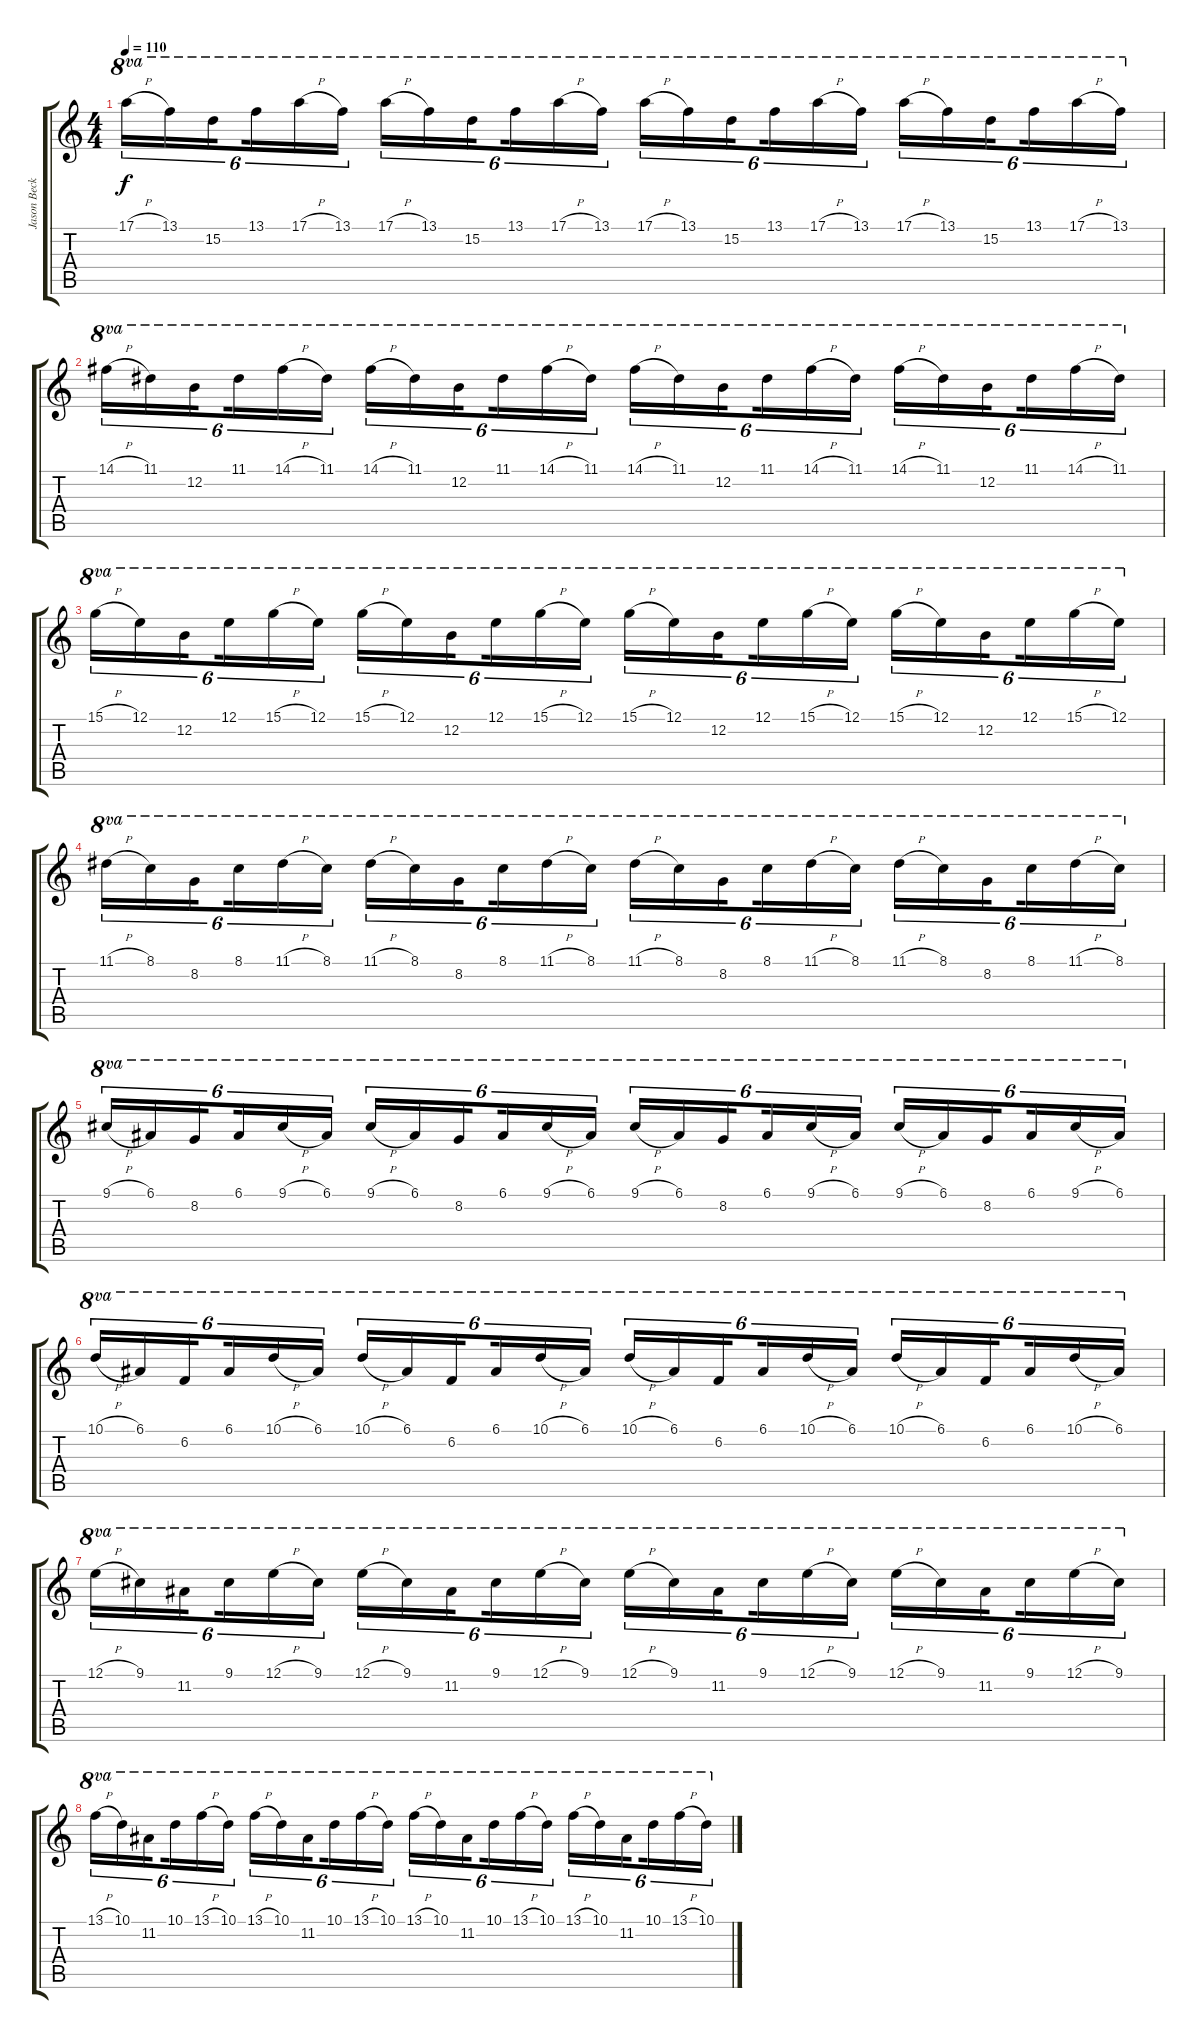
\track ("Jason Becker" "Jason Beck") {instrument distortionguitar}
\staff {score tabs}
\tuning (E4 B3 G3 D3 A2 E2) {hide}
\ts (4 4)
\tempo 110
\clef g2
\ks c
17.1{h}.16{tu (6 4) ot 8va dy f} 13.1.16{tu (6 4) ot 8va} 15.2.16{tu (6 4) ot 8va beam splitsecondary} 13.1.16{tu (6 4) ot 8va} 17.1{h}.16{tu (6 4) ot 8va} 13.1.16{tu (6 4) ot 8va} 17.1{h}.16{tu (6 4) ot 8va} 13.1.16{tu (6 4) ot 8va} 15.2.16{tu (6 4) ot 8va beam splitsecondary} 13.1.16{tu (6 4) ot 8va} 17.1{h}.16{tu (6 4) ot 8va} 13.1.16{tu (6 4) ot 8va} 17.1{h}.16{tu (6 4) ot 8va} 13.1.16{tu (6 4) ot 8va} 15.2.16{tu (6 4) ot 8va beam splitsecondary} 13.1.16{tu (6 4) ot 8va} 17.1{h}.16{tu (6 4) ot 8va} 13.1.16{tu (6 4) ot 8va} 17.1{h}.16{tu (6 4) ot 8va} 13.1.16{tu (6 4) ot 8va} 15.2.16{tu (6 4) ot 8va beam splitsecondary} 13.1.16{tu (6 4) ot 8va} 17.1{h}.16{tu (6 4) ot 8va} 13.1.16{tu (6 4) ot 8va} |
14.1{h}.16{tu (6 4) ot 8va} 11.1.16{tu (6 4) ot 8va} 12.2.16{tu (6 4) ot 8va beam splitsecondary} 11.1.16{tu (6 4) ot 8va} 14.1{h}.16{tu (6 4) ot 8va} 11.1.16{tu (6 4) ot 8va} 14.1{h}.16{tu (6 4) ot 8va} 11.1.16{tu (6 4) ot 8va} 12.2.16{tu (6 4) ot 8va beam splitsecondary} 11.1.16{tu (6 4) ot 8va} 14.1{h}.16{tu (6 4) ot 8va} 11.1.16{tu (6 4) ot 8va} 14.1{h}.16{tu (6 4) ot 8va} 11.1.16{tu (6 4) ot 8va} 12.2.16{tu (6 4) ot 8va beam splitsecondary} 11.1.16{tu (6 4) ot 8va} 14.1{h}.16{tu (6 4) ot 8va} 11.1.16{tu (6 4) ot 8va} 14.1{h}.16{tu (6 4) ot 8va} 11.1.16{tu (6 4) ot 8va} 12.2.16{tu (6 4) ot 8va beam splitsecondary} 11.1.16{tu (6 4) ot 8va} 14.1{h}.16{tu (6 4) ot 8va} 11.1.16{tu (6 4) ot 8va} |
15.1{h}.16{tu (6 4) ot 8va} 12.1.16{tu (6 4) ot 8va} 12.2.16{tu (6 4) ot 8va beam splitsecondary} 12.1.16{tu (6 4) ot 8va} 15.1{h}.16{tu (6 4) ot 8va} 12.1.16{tu (6 4) ot 8va} 15.1{h}.16{tu (6 4) ot 8va} 12.1.16{tu (6 4) ot 8va} 12.2.16{tu (6 4) ot 8va beam splitsecondary} 12.1.16{tu (6 4) ot 8va} 15.1{h}.16{tu (6 4) ot 8va} 12.1.16{tu (6 4) ot 8va} 15.1{h}.16{tu (6 4) ot 8va} 12.1.16{tu (6 4) ot 8va} 12.2.16{tu (6 4) ot 8va beam splitsecondary} 12.1.16{tu (6 4) ot 8va} 15.1{h}.16{tu (6 4) ot 8va} 12.1.16{tu (6 4) ot 8va} 15.1{h}.16{tu (6 4) ot 8va} 12.1.16{tu (6 4) ot 8va} 12.2.16{tu (6 4) ot 8va beam splitsecondary} 12.1.16{tu (6 4) ot 8va} 15.1{h}.16{tu (6 4) ot 8va} 12.1.16{tu (6 4) ot 8va} |
11.1{h}.16{tu (6 4) ot 8va} 8.1.16{tu (6 4) ot 8va} 8.2.16{tu (6 4) ot 8va beam splitsecondary} 8.1.16{tu (6 4) ot 8va} 11.1{h}.16{tu (6 4) ot 8va} 8.1.16{tu (6 4) ot 8va} 11.1{h}.16{tu (6 4) ot 8va} 8.1.16{tu (6 4) ot 8va} 8.2.16{tu (6 4) ot 8va beam splitsecondary} 8.1.16{tu (6 4) ot 8va} 11.1{h}.16{tu (6 4) ot 8va} 8.1.16{tu (6 4) ot 8va} 11.1{h}.16{tu (6 4) ot 8va} 8.1.16{tu (6 4) ot 8va} 8.2.16{tu (6 4) ot 8va beam splitsecondary} 8.1.16{tu (6 4) ot 8va} 11.1{h}.16{tu (6 4) ot 8va} 8.1.16{tu (6 4) ot 8va} 11.1{h}.16{tu (6 4) ot 8va} 8.1.16{tu (6 4) ot 8va} 8.2.16{tu (6 4) ot 8va beam splitsecondary} 8.1.16{tu (6 4) ot 8va} 11.1{h}.16{tu (6 4) ot 8va} 8.1.16{tu (6 4) ot 8va} |
9.1{h}.16{tu (6 4) ot 8va} 6.1.16{tu (6 4) ot 8va} 8.2.16{tu (6 4) ot 8va beam splitsecondary} 6.1.16{tu (6 4) ot 8va} 9.1{h}.16{tu (6 4) ot 8va} 6.1.16{tu (6 4) ot 8va} 9.1{h}.16{tu (6 4) ot 8va} 6.1.16{tu (6 4) ot 8va} 8.2.16{tu (6 4) ot 8va beam splitsecondary} 6.1.16{tu (6 4) ot 8va} 9.1{h}.16{tu (6 4) ot 8va} 6.1.16{tu (6 4) ot 8va} 9.1{h}.16{tu (6 4) ot 8va} 6.1.16{tu (6 4) ot 8va} 8.2.16{tu (6 4) ot 8va beam splitsecondary} 6.1.16{tu (6 4) ot 8va} 9.1{h}.16{tu (6 4) ot 8va} 6.1.16{tu (6 4) ot 8va} 9.1{h}.16{tu (6 4) ot 8va} 6.1.16{tu (6 4) ot 8va} 8.2.16{tu (6 4) ot 8va beam splitsecondary} 6.1.16{tu (6 4) ot 8va} 9.1{h}.16{tu (6 4) ot 8va} 6.1.16{tu (6 4) ot 8va} |
10.1{h}.16{tu (6 4) ot 8va} 6.1.16{tu (6 4) ot 8va} 6.2.16{tu (6 4) ot 8va beam splitsecondary} 6.1.16{tu (6 4) ot 8va} 10.1{h}.16{tu (6 4) ot 8va} 6.1.16{tu (6 4) ot 8va} 10.1{h}.16{tu (6 4) ot 8va} 6.1.16{tu (6 4) ot 8va} 6.2.16{tu (6 4) ot 8va beam splitsecondary} 6.1.16{tu (6 4) ot 8va} 10.1{h}.16{tu (6 4) ot 8va} 6.1.16{tu (6 4) ot 8va} 10.1{h}.16{tu (6 4) ot 8va} 6.1.16{tu (6 4) ot 8va} 6.2.16{tu (6 4) ot 8va beam splitsecondary} 6.1.16{tu (6 4) ot 8va} 10.1{h}.16{tu (6 4) ot 8va} 6.1.16{tu (6 4) ot 8va} 10.1{h}.16{tu (6 4) ot 8va} 6.1.16{tu (6 4) ot 8va} 6.2.16{tu (6 4) ot 8va beam splitsecondary} 6.1.16{tu (6 4) ot 8va} 10.1{h}.16{tu (6 4) ot 8va} 6.1.16{tu (6 4) ot 8va} |
12.1{h}.16{tu (6 4) ot 8va} 9.1.16{tu (6 4) ot 8va} 11.2.16{tu (6 4) ot 8va beam splitsecondary} 9.1.16{tu (6 4) ot 8va} 12.1{h}.16{tu (6 4) ot 8va} 9.1.16{tu (6 4) ot 8va} 12.1{h}.16{tu (6 4) ot 8va} 9.1.16{tu (6 4) ot 8va} 11.2.16{tu (6 4) ot 8va beam splitsecondary} 9.1.16{tu (6 4) ot 8va} 12.1{h}.16{tu (6 4) ot 8va} 9.1.16{tu (6 4) ot 8va} 12.1{h}.16{tu (6 4) ot 8va} 9.1.16{tu (6 4) ot 8va} 11.2.16{tu (6 4) ot 8va beam splitsecondary} 9.1.16{tu (6 4) ot 8va} 12.1{h}.16{tu (6 4) ot 8va} 9.1.16{tu (6 4) ot 8va} 12.1{h}.16{tu (6 4) ot 8va} 9.1.16{tu (6 4) ot 8va} 11.2.16{tu (6 4) ot 8va beam splitsecondary} 9.1.16{tu (6 4) ot 8va} 12.1{h}.16{tu (6 4) ot 8va} 9.1.16{tu (6 4) ot 8va} |
13.1{h}.16{tu (6 4) ot 8va} 10.1.16{tu (6 4) ot 8va} 11.2.16{tu (6 4) ot 8va beam splitsecondary} 10.1.16{tu (6 4) ot 8va} 13.1{h}.16{tu (6 4) ot 8va} 10.1.16{tu (6 4) ot 8va} 13.1{h}.16{tu (6 4) ot 8va} 10.1.16{tu (6 4) ot 8va} 11.2.16{tu (6 4) ot 8va beam splitsecondary} 10.1.16{tu (6 4) ot 8va} 13.1{h}.16{tu (6 4) ot 8va} 10.1.16{tu (6 4) ot 8va} 13.1{h}.16{tu (6 4) ot 8va} 10.1.16{tu (6 4) ot 8va} 11.2.16{tu (6 4) ot 8va beam splitsecondary} 10.1.16{tu (6 4) ot 8va} 13.1{h}.16{tu (6 4) ot 8va} 10.1.16{tu (6 4) ot 8va} 13.1{h}.16{tu (6 4) ot 8va} 10.1.16{tu (6 4) ot 8va} 11.2.16{tu (6 4) ot 8va beam splitsecondary} 10.1.16{tu (6 4) ot 8va} 13.1{h}.16{tu (6 4) ot 8va} 10.1.16{tu (6 4) ot 8va}
